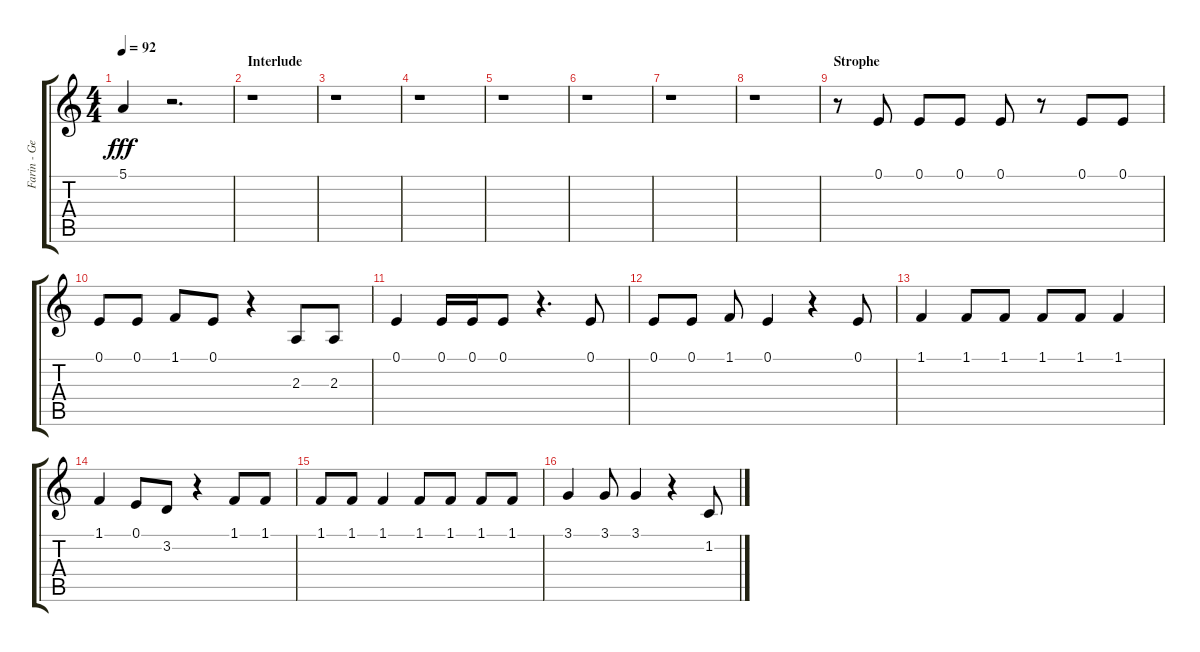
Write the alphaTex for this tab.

\track ("Farin - Gesang" "Farin - Ge") {instrument tenorsax}
\staff {score tabs}
\tuning (E4 B3 G3 D3 A2 E2) {hide}
\ts (4 4)
\tempo 92
\clef g2
\ks c
5.1.4{dy fff} r.2{d} |
\section ("" "Interlude")
r.1 |
r.1 |
r.1 |
r.1 |
r.1 |
r.1 |
r.1 |
\section ("" "Strophe")
r.8 0.1.8 0.1.8 0.1.8 0.1.8 r.8 0.1.8 0.1.8 |
0.1.8 0.1.8 1.1.8 0.1.8 r.4 2.3.8 2.3.8 |
0.1.4 0.1.16 0.1.16 0.1.8 r.4{d} 0.1.8 |
0.1.8 0.1.8 1.1.8 0.1.4 r.4 0.1.8 |
1.1.4 1.1.8 1.1.8 1.1.8 1.1.8 1.1.4 |
1.1.4 0.1.8 3.2.8 r.4 1.1.8 1.1.8 |
1.1.8 1.1.8 1.1.4 1.1.8 1.1.8 1.1.8 1.1.8 |
3.1.4 3.1.8 3.1.4 r.4 1.2.8
